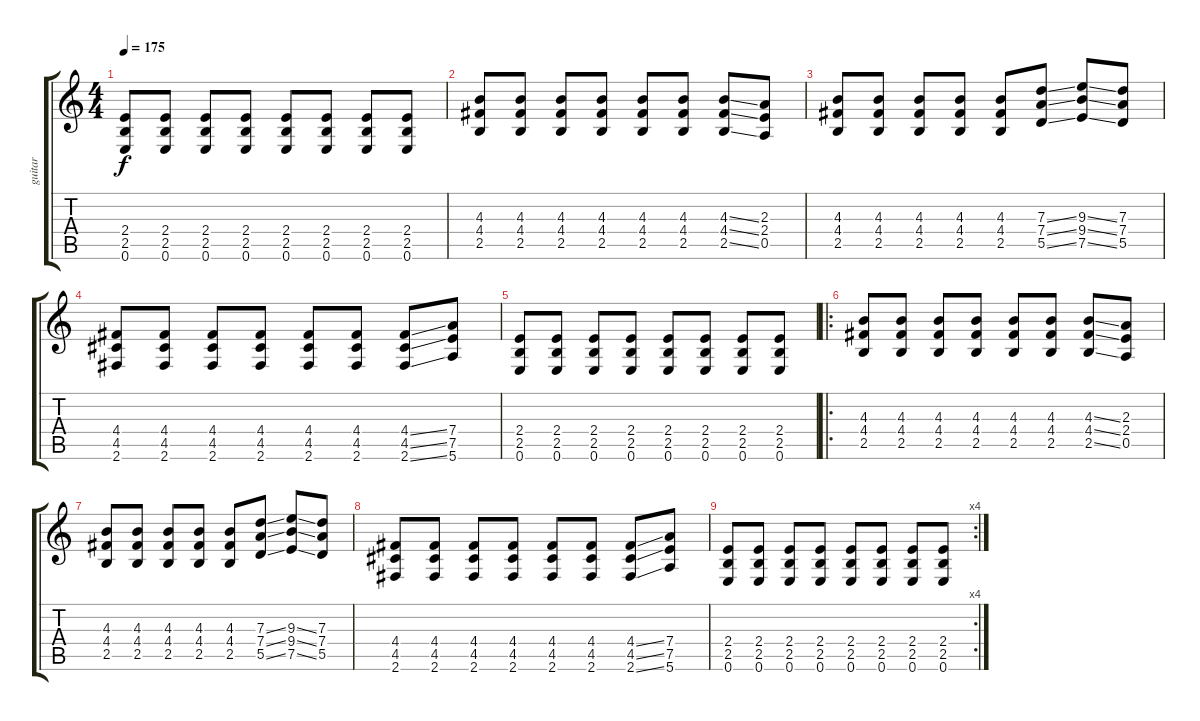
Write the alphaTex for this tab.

\track ("guitar" "guitar") {instrument distortionguitar}
\staff {score tabs}
\tuning (E4 B3 G3 D3 A2 E2) {hide}
\ts (4 4)
\tempo 175
\clef g2
\ks c
(2.4 2.5 0.6).8{dy f} (2.4 2.5 0.6).8 (2.4 2.5 0.6).8 (2.4 2.5 0.6).8 (2.4 2.5 0.6).8 (2.4 2.5 0.6).8 (2.4 2.5 0.6).8 (2.4 2.5 0.6).8 |
(4.3 4.4 2.5).8 (4.3 4.4 2.5).8 (4.3 4.4 2.5).8 (4.3 4.4 2.5).8 (4.3 4.4 2.5).8 (4.3 4.4 2.5).8 (4.3{ss} 4.4{ss} 2.5{ss}).8 (2.3 2.4 0.5).8 |
(4.3 4.4 2.5).8 (4.3 4.4 2.5).8 (4.3 4.4 2.5).8 (4.3 4.4 2.5).8 (4.3 4.4 2.5).8 (7.3{ss} 7.4{ss} 5.5{ss}).8 (9.3{ss} 9.4{ss} 7.5{ss}).8 (7.3 7.4 5.5).8 |
(4.4 4.5 2.6).8 (4.4 4.5 2.6).8 (4.4 4.5 2.6).8 (4.4 4.5 2.6).8 (4.4 4.5 2.6).8 (4.4 4.5 2.6).8 (4.4{ss} 4.5{ss} 2.6{ss}).8 (7.4 7.5 5.6).8 |
(2.4 2.5 0.6).8 (2.4 2.5 0.6).8 (2.4 2.5 0.6).8 (2.4 2.5 0.6).8 (2.4 2.5 0.6).8 (2.4 2.5 0.6).8 (2.4 2.5 0.6).8 (2.4 2.5 0.6).8 |
\ro
(4.3 4.4 2.5).8{volume 13 balance 8 instrument distortionguitar} (4.3 4.4 2.5).8 (4.3 4.4 2.5).8 (4.3 4.4 2.5).8 (4.3 4.4 2.5).8 (4.3 4.4 2.5).8 (4.3{ss} 4.4{ss} 2.5{ss}).8 (2.3 2.4 0.5).8 |
(4.3 4.4 2.5).8 (4.3 4.4 2.5).8 (4.3 4.4 2.5).8 (4.3 4.4 2.5).8 (4.3 4.4 2.5).8 (7.3{ss} 7.4{ss} 5.5{ss}).8 (9.3{ss} 9.4{ss} 7.5{ss}).8 (7.3 7.4 5.5).8 |
(4.4 4.5 2.6).8 (4.4 4.5 2.6).8 (4.4 4.5 2.6).8 (4.4 4.5 2.6).8 (4.4 4.5 2.6).8 (4.4 4.5 2.6).8 (4.4{ss} 4.5{ss} 2.6{ss}).8 (7.4 7.5 5.6).8 |
\rc 4
(2.4 2.5 0.6).8 (2.4 2.5 0.6).8 (2.4 2.5 0.6).8 (2.4 2.5 0.6).8 (2.4 2.5 0.6).8 (2.4 2.5 0.6).8 (2.4 2.5 0.6).8 (2.4 2.5 0.6).8
